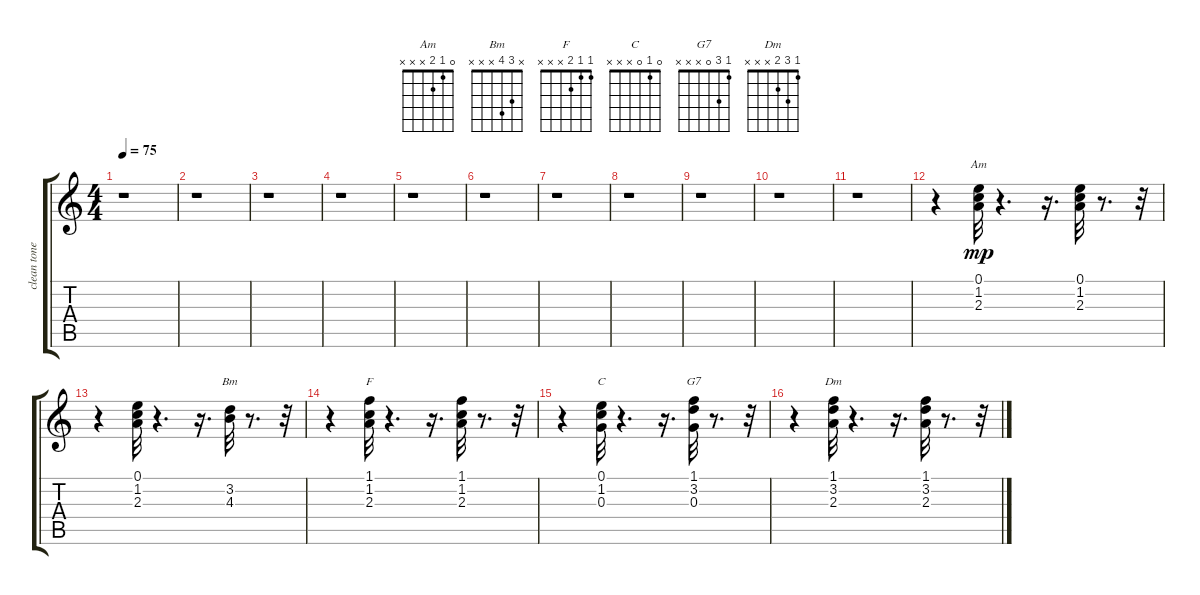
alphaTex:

\track ("clean tone guitar" "clean tone") {instrument electricguitarclean}
\staff {score tabs}
\tuning (E4 B3 G3 D3 A2 E2) {hide}
\chord ("Am" 0 1 2 x x x)
\chord ("Bm" x 3 4 x x x)
\chord ("F" 1 1 2 x x x)
\chord ("C" 0 1 0 x x x)
\chord ("G7" 1 3 0 x x x)
\chord ("Dm" 1 3 2 x x x)
\ts (4 4)
\tempo 75
\clef g2
\ks c
r.1{dy mp instrument electricguitarclean} |
r.1 |
r.1 |
r.1 |
r.1 |
r.1 |
r.1 |
r.1 |
r.1 |
r.1 |
r.1 |
r.4 (0.1 1.2 2.3).32{ch "Am"} r.4{d} r.16{d} (0.1 1.2 2.3).32 r.8{d} r.32 |
r.4 (0.1 1.2 2.3).32 r.4{d} r.16{d} (3.2 4.3).32{ch "Bm"} r.8{d} r.32 |
r.4 (1.1 1.2 2.3).32{ch "F"} r.4{d} r.16{d} (1.1 1.2 2.3).32 r.8{d} r.32 |
r.4 (0.1 1.2 0.3).32{ch "C"} r.4{d} r.16{d} (1.1 3.2 0.3).32{ch "G7"} r.8{d} r.32 |
r.4 (1.1 3.2 2.3).32{ch "Dm"} r.4{d} r.16{d} (1.1 3.2 2.3).32 r.8{d} r.32
